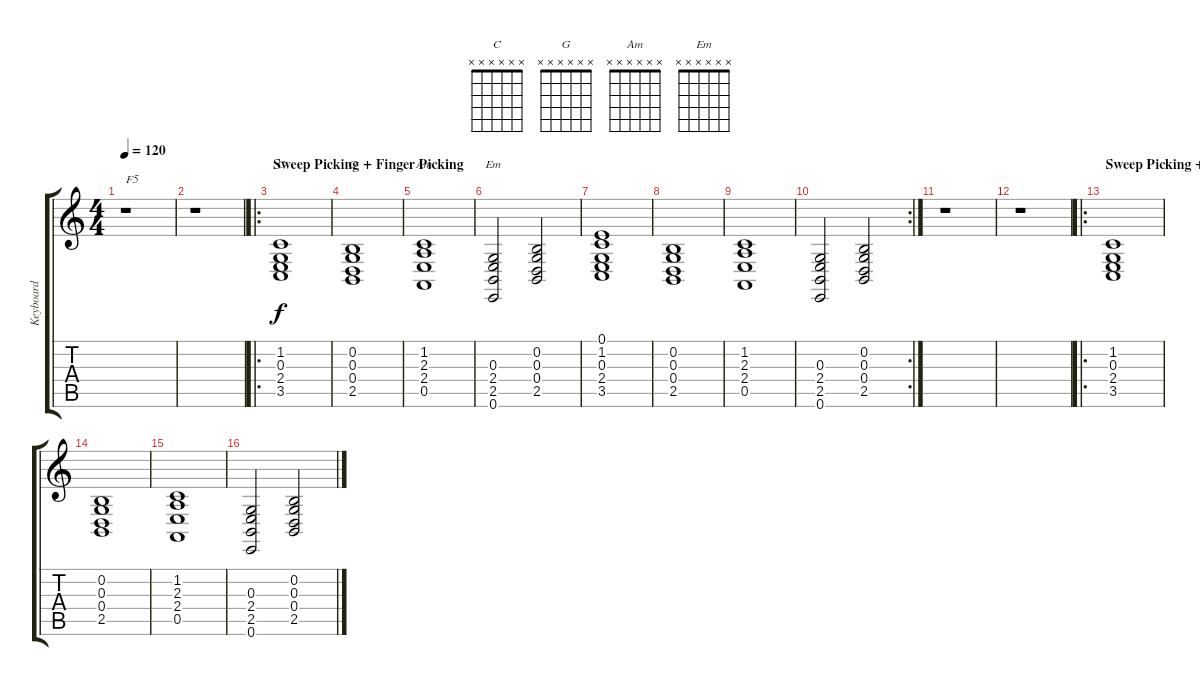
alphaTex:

\track ("Keyboard" "Keyboard") {instrument stringensemble1}
\staff {score tabs}
\tuning (E4 B3 G3 D3 A2 E2) {hide}
\chord ("C" x x x x x x)
\chord ("G" x x x x x x)
\chord ("Am" x x x x x x)
\chord ("Em" x x x x x x)
\ts (4 4)
\tempo 120
\clef g2
\ks c
r.1{txt "F5" dy f instrument stringensemble1} |
r.1 |
\ro
\section ("" "Sweep Picking + Finger Picking")
(1.2 0.3 2.4 3.5).1{ch "C"} |
(0.2 0.3 0.4 2.5).1{ch "G"} |
(1.2 2.3 2.4 0.5).1{ch "Am"} |
(0.3 2.4 2.5 0.6).2{ch "Em"} (0.2 0.3 0.4 2.5).2 |
(0.1 1.2 0.3 2.4 3.5).1 |
(0.2 0.3 0.4 2.5).1 |
(1.2 2.3 2.4 0.5).1 |
\rc 2
(0.3 2.4 2.5 0.6).2 (0.2 0.3 0.4 2.5).2 |
r.1 |
r.1 |
\ro
\section ("" "Sweep Picking + Alternate Picking")
(1.2 0.3 2.4 3.5).1 |
(0.2 0.3 0.4 2.5).1 |
(1.2 2.3 2.4 0.5).1 |
(0.3 2.4 2.5 0.6).2 (0.2 0.3 0.4 2.5).2
